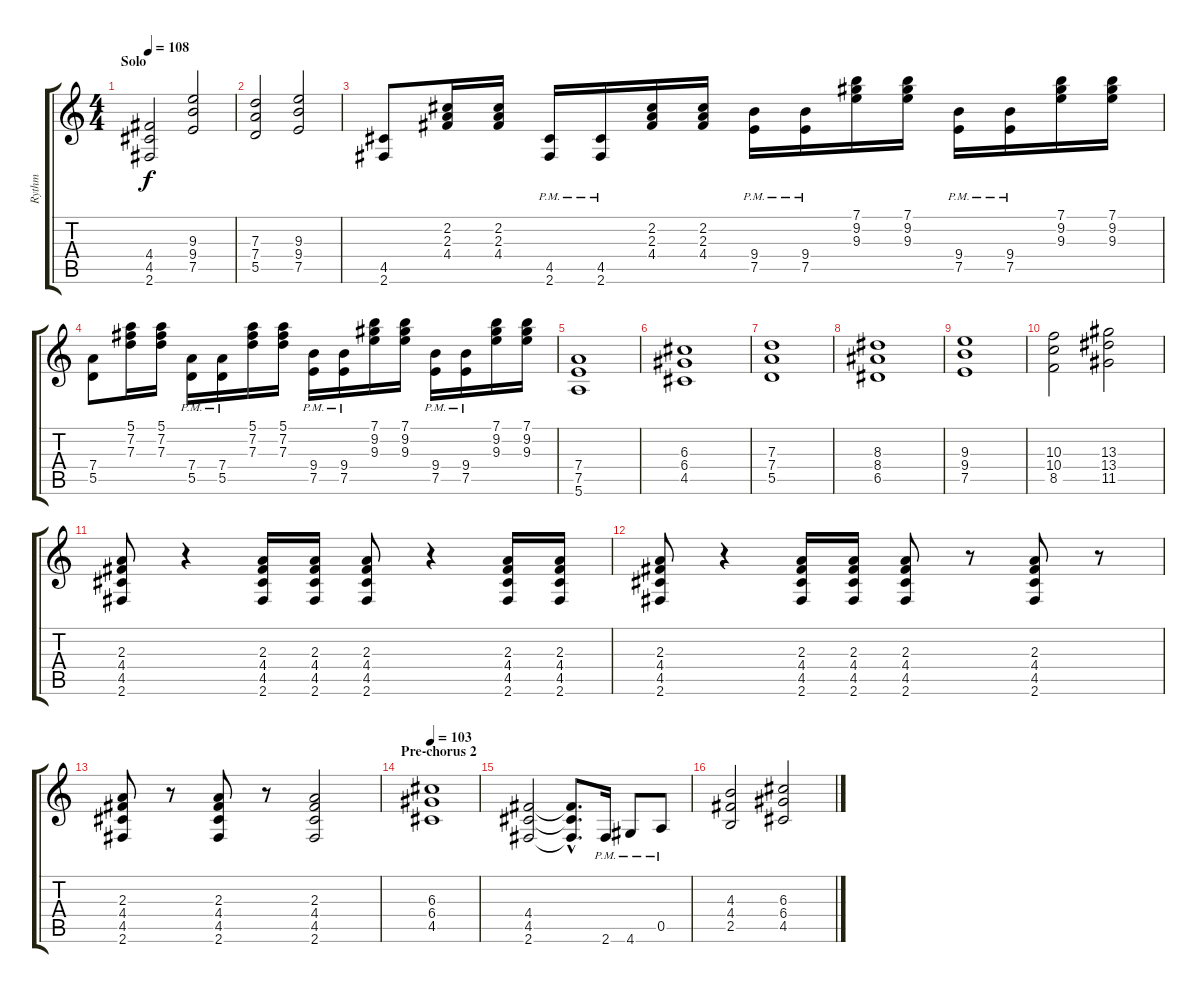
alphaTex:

\track ("Rythm" "Rythm") {instrument distortionguitar}
\staff {score tabs}
\tuning (E4 B3 G3 D3 A2 E2) {hide}
\ts (4 4)
\section ("" "Solo")
\tempo 108
\clef g2
\ks c
(4.4 4.5 2.6).2{dy f} (9.3 9.4 7.5).2 |
(7.3 7.4 5.5).2 (9.3 9.4 7.5).2 |
(4.5 2.6).8 (2.2 2.3 4.4).16 (2.2 2.3 4.4).16 (4.5{pm} 2.6).16 (4.5{pm} 2.6).16 (2.2 2.3 4.4).16 (2.2 2.3 4.4).16 (9.4 7.5{pm}).16 (9.4 7.5{pm}).16 (7.1 9.2 9.3).16 (7.1 9.2 9.3).16 (9.4 7.5{pm}).16 (9.4 7.5{pm}).16 (7.1 9.2 9.3).16 (7.1 9.2 9.3).16 |
(7.4 5.5).8 (5.1 7.2 7.3).16 (5.1 7.2 7.3).16 (7.4 5.5{pm}).16 (7.4 5.5{pm}).16 (5.1 7.2 7.3).16 (5.1 7.2 7.3).16 (9.4 7.5{pm}).16 (9.4 7.5{pm}).16 (7.1 9.2 9.3).16 (7.1 9.2 9.3).16 (9.4 7.5{pm}).16 (9.4 7.5{pm}).16 (7.1 9.2 9.3).16 (7.1 9.2 9.3).16 |
(7.4 7.5 5.6).1 |
(6.3 6.4 4.5).1 |
(7.3 7.4 5.5).1 |
(8.3 8.4 6.5).1 |
(9.3 9.4 7.5).1 |
(10.3 10.4 8.5).2 (13.3 13.4 11.5).2 |
(2.3 4.4 4.5 2.6).8 r.4 (2.3 4.4 4.5 2.6).16 (2.3 4.4 4.5 2.6).16 (2.3 4.4 4.5 2.6).8 r.4 (2.3 4.4 4.5 2.6).16 (2.3 4.4 4.5 2.6).16 |
(2.3 4.4 4.5 2.6).8 r.4 (2.3 4.4 4.5 2.6).16 (2.3 4.4 4.5 2.6).16 (2.3 4.4 4.5 2.6).8 r.8 (2.3 4.4 4.5 2.6).8 r.8 |
(2.3 4.4 4.5 2.6).8 r.8 (2.3 4.4 4.5 2.6).8 r.8 (2.3 4.4 4.5 2.6).2 |
\section ("" "Pre-chorus 2")
\tempo 103
(6.3 6.4 4.5).1 |
(4.4 4.5 2.6).2 (4.4{hac t} 4.5{hac t} 2.6{hac t}).8{d} 2.6{pm}.16 4.6{pm}.8 0.5{pm}.8 |
(4.3 4.4 2.5).2 (6.3 6.4 4.5).2
